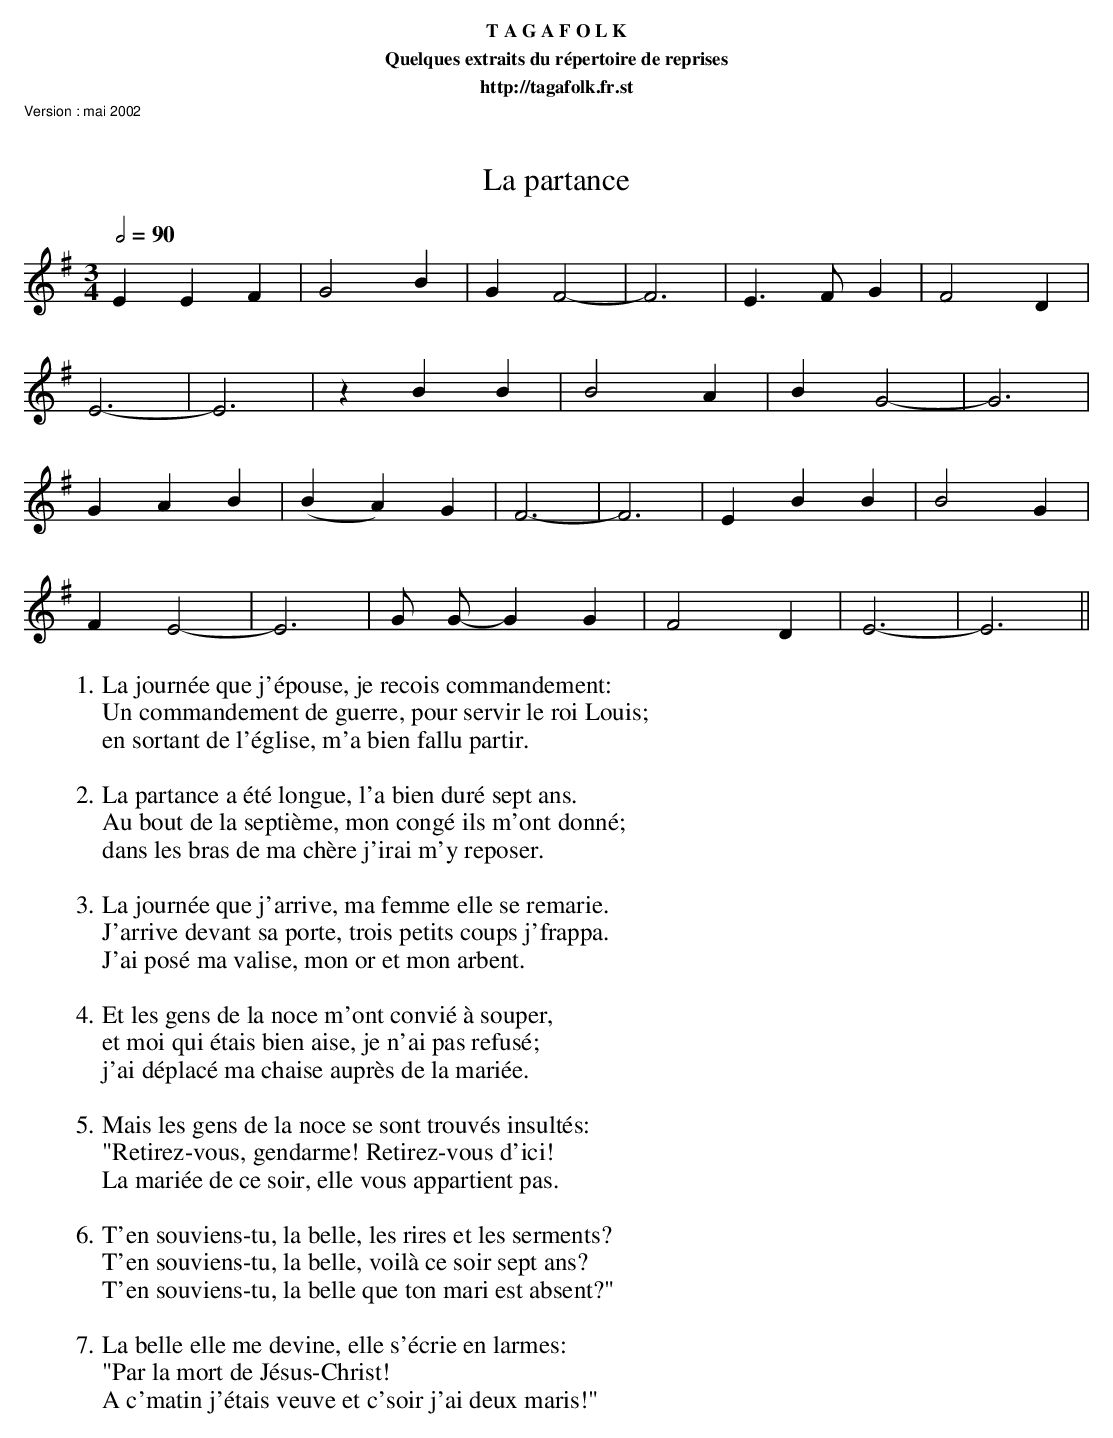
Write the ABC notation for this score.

X:1
T:La partance
M:3/4
L:1/4
Q:1/2=90
K:G
EEF | G2B | GF2-|F3 | E>FG | F2D |
E3-|E3 | zBB | B2A | BG2-|G3 |
GAB | (BA)G | F3-|F3 | EBB | B2 G |
FE2-|E3 | G/ G/-G G | F2D | E3-|E3 ||
W:1. La journée que j'épouse, je recois commandement:
W:Un commandement de guerre, pour servir le roi Louis;
W:en sortant de l'église, m'a bien fallu partir.
W:
W:2. La partance a été longue, l'a bien duré sept ans.
W:Au bout de la septième, mon congé ils m'ont donné;
W:dans les bras de ma chère j'irai m'y reposer.
W:
W:3. La journée que j'arrive, ma femme elle se remarie.
W:J'arrive devant sa porte, trois petits coups j'frappa.
W:J'ai posé ma valise, mon or et mon arbent.
W:
W:4. Et les gens de la noce m'ont convié à souper,
W:et moi qui étais bien aise, je n'ai pas refusé;
W:j'ai déplacé ma chaise auprès de la mariée.
W:
W:5. Mais les gens de la noce se sont trouvés insultés:
W:"Retirez-vous, gendarme! Retirez-vous d'ici!
W:La mariée de ce soir, elle vous appartient pas.
W:
W:6. T'en souviens-tu, la belle, les rires et les serments?
W:T'en souviens-tu, la belle, voilà ce soir sept ans?
W:T'en souviens-tu, la belle que ton mari est absent?"
W:
W:7. La belle elle me devine, elle s'écrie en larmes:
W:"Par la mort de Jésus-Christ!
W:A c'matin j'étais veuve et c'soir j'ai deux maris!"
